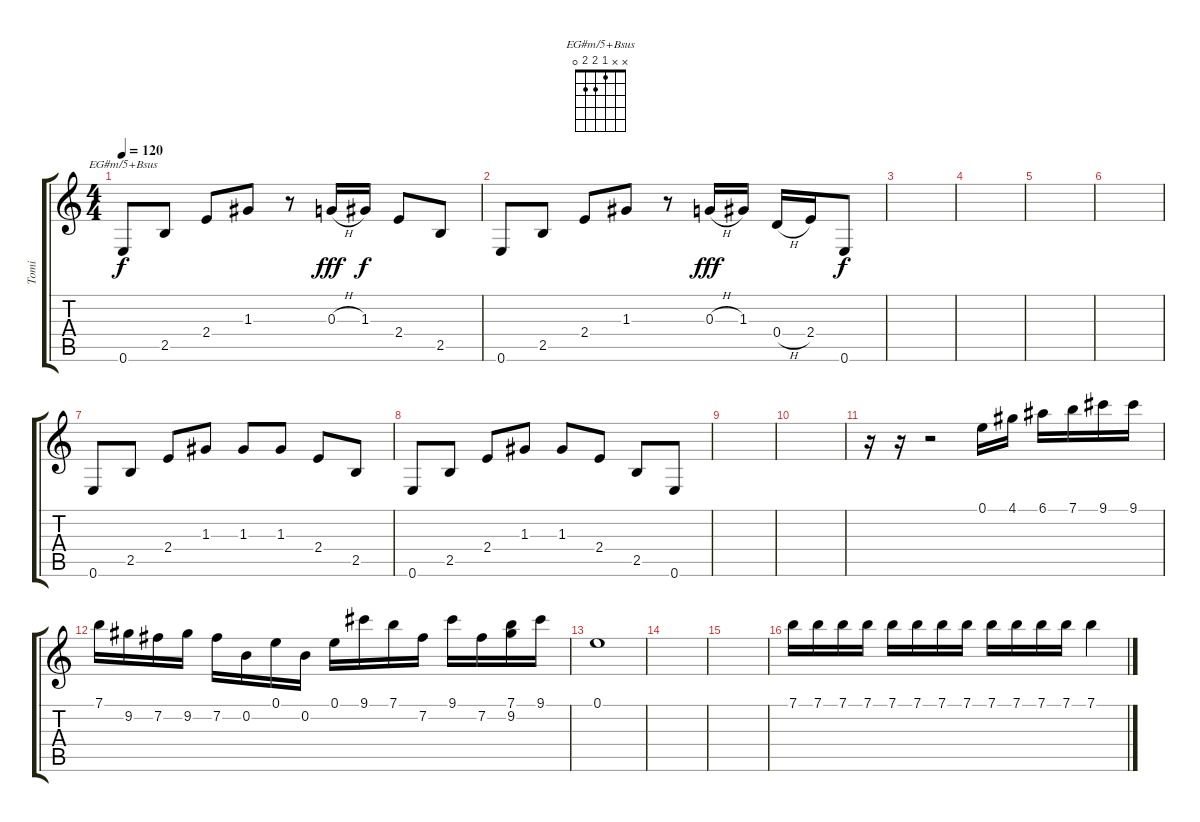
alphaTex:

\track ("Tomi" "Tomi") {instrument acousticguitarsteel}
\staff {score tabs}
\tuning (E4 B3 G3 D3 A2 E2) {hide}
\chord ("EG#m/5+Bsus" x x 1 2 2 0)
\ts (4 4)
\tempo 120
\clef g2
\ks c
0.6.8{ch "EG#m/5+Bsus" dy f volume 16 instrument electricguitarjazz} 2.5.8 2.4.8 1.3.8 r.8 0.3{h}.16{dy fff} 1.3.16{dy f} 2.4.8 2.5.8 |
0.6.8 2.5.8 2.4.8 1.3.8 r.8 0.3{h}.16{dy fff} 1.3.16 0.4{h}.16 2.4.16 0.6.8{dy f} |
|
|
|
|
0.6.8 2.5.8 2.4.8 1.3.8 1.3.8 1.3.8 2.4.8 2.5.8 |
0.6.8 2.5.8 2.4.8 1.3.8 1.3.8 2.4.8 2.5.8 0.6.8 |
|
|
r.16 r.16 r.2 0.1.16 4.1.16 6.1.16 7.1.16 9.1.16 9.1.16 |
7.1.16 9.2.16 7.2.16 9.2.16 7.2.16 0.2.16 0.1.16 0.2.16 0.1.16 9.1.16 7.1.16 7.2.16 9.1.16 7.2.16 (7.1 9.2).16 9.1.16 |
0.1.1{instrument distortionguitar} |
|
|
7.1.16{instrument acousticguitarsteel} 7.1.16 7.1.16 7.1.16 7.1.16 7.1.16 7.1.16 7.1.16 7.1.16 7.1.16 7.1.16 7.1.16 7.1.4
